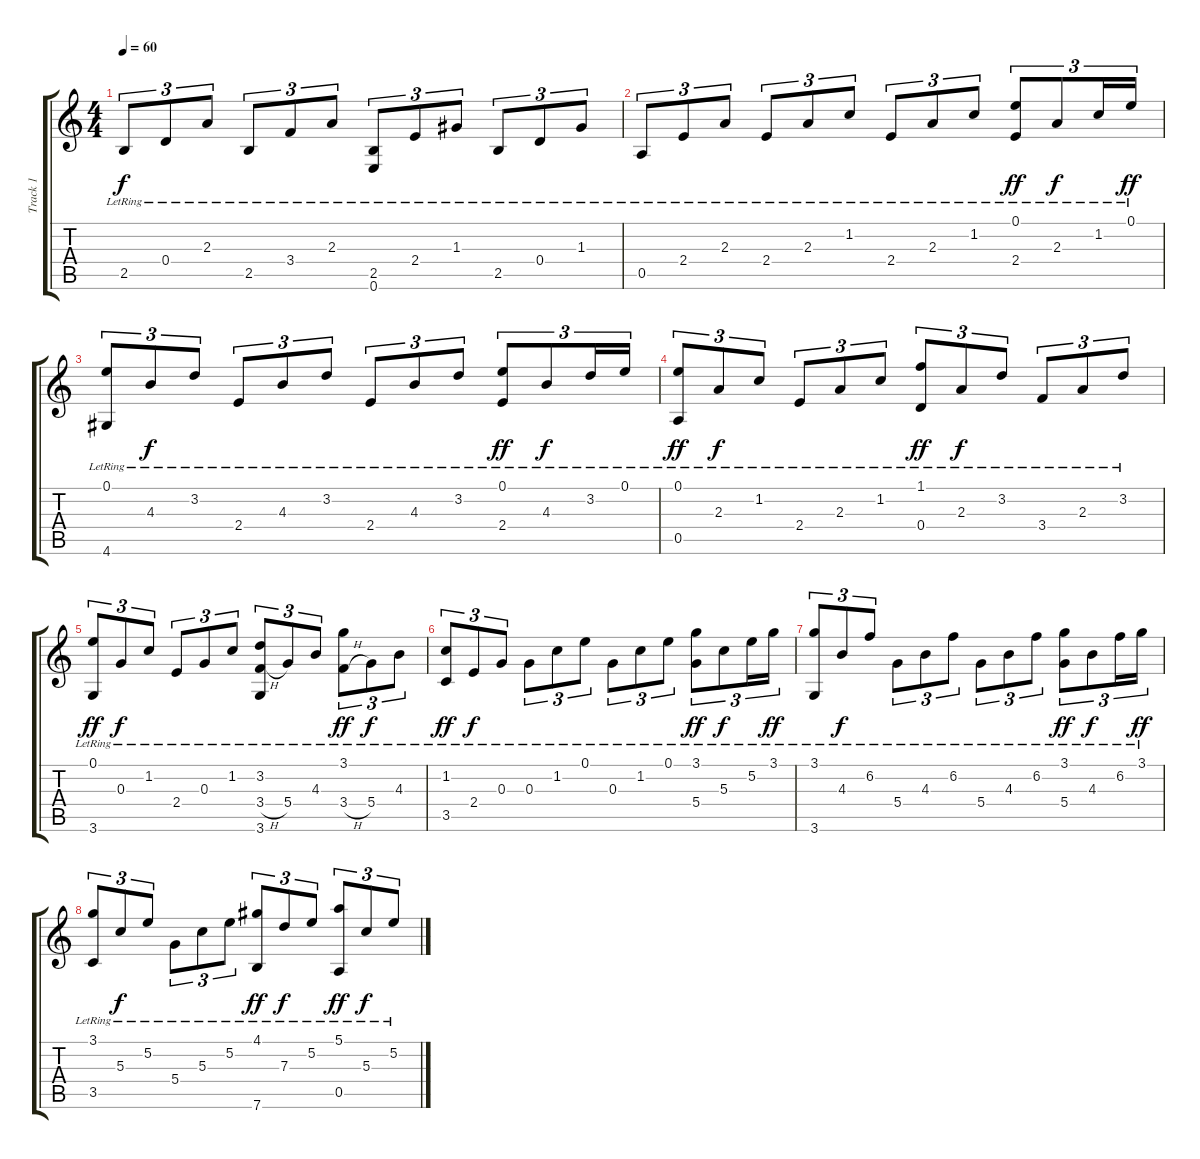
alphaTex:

\track ("Track 1" "Track 1") {instrument acousticbass}
\staff {score tabs}
\tuning (E4 B3 G3 D3 A2 E2) {hide}
\ts (4 4)
\tempo 60
\clef g2
\ks c
2.5{lr}.8{tu (3 2) dy f} 0.4{lr}.8{tu (3 2)} 2.3{lr}.8{tu (3 2)} 2.5{lr}.8{tu (3 2)} 3.4{lr}.8{tu (3 2)} 2.3{lr}.8{tu (3 2)} (2.5{lr} 0.6{lr}).8{tu (3 2)} 2.4{lr}.8{tu (3 2)} 1.3{lr}.8{tu (3 2)} 2.5{lr}.8{tu (3 2)} 0.4{lr}.8{tu (3 2)} 1.3{lr}.8{tu (3 2)} |
0.5{lr}.8{tu (3 2)} 2.4{lr}.8{tu (3 2)} 2.3{lr}.8{tu (3 2)} 2.4{lr}.8{tu (3 2)} 2.3{lr}.8{tu (3 2)} 1.2{lr}.8{tu (3 2)} 2.4{lr}.8{tu (3 2)} 2.3{lr}.8{tu (3 2)} 1.2{lr}.8{tu (3 2)} (0.1{lr} 2.4{lr}).8{tu (3 2) dy ff} 2.3{lr}.8{tu (3 2) dy f} 1.2{lr}.16{tu (3 2)} 0.1{lr}.16{tu (3 2) dy ff} |
(0.1{lr} 4.6{lr}).8{tu (3 2)} 4.3{lr}.8{tu (3 2) dy f} 3.2{lr}.8{tu (3 2)} 2.4{lr}.8{tu (3 2)} 4.3{lr}.8{tu (3 2)} 3.2{lr}.8{tu (3 2)} 2.4{lr}.8{tu (3 2)} 4.3{lr}.8{tu (3 2)} 3.2{lr}.8{tu (3 2)} (0.1{lr} 2.4{lr}).8{tu (3 2) dy ff} 4.3{lr}.8{tu (3 2) dy f} 3.2{lr}.16{tu (3 2)} 0.1{lr}.16{tu (3 2)} |
(0.1{lr} 0.5{lr}).8{tu (3 2) dy ff} 2.3{lr}.8{tu (3 2) dy f} 1.2{lr}.8{tu (3 2)} 2.4{lr}.8{tu (3 2)} 2.3{lr}.8{tu (3 2)} 1.2{lr}.8{tu (3 2)} (1.1{lr} 0.4{lr}).8{tu (3 2) dy ff} 2.3{lr}.8{tu (3 2) dy f} 3.2{lr}.8{tu (3 2)} 3.4{lr}.8{tu (3 2)} 2.3{lr}.8{tu (3 2)} 3.2{lr}.8{tu (3 2)} |
(0.1{lr} 3.6{lr}).8{tu (3 2) dy ff} 0.3{lr}.8{tu (3 2) dy f} 1.2{lr}.8{tu (3 2)} 2.4{lr}.8{tu (3 2)} 0.3{lr}.8{tu (3 2)} 1.2{lr}.8{tu (3 2)} (3.2{lr} 3.4{h} 3.6{lr}).8{tu (3 2)} 5.4{lr}.8{tu (3 2)} 4.3{lr}.8{tu (3 2)} (3.1{lr} 3.4{h}).8{tu (3 2) dy ff} 5.4{lr}.8{tu (3 2) dy f} 4.3{lr}.8{tu (3 2)} |
(1.2{lr} 3.5{lr}).8{tu (3 2) dy ff} 2.4{lr}.8{tu (3 2) dy f} 0.3{lr}.8{tu (3 2)} 0.3{lr}.8{tu (3 2)} 1.2{lr}.8{tu (3 2)} 0.1{lr}.8{tu (3 2)} 0.3{lr}.8{tu (3 2)} 1.2{lr}.8{tu (3 2)} 0.1{lr}.8{tu (3 2)} (3.1{lr} 5.4{lr}).8{tu (3 2) dy ff} 5.3{lr}.8{tu (3 2) dy f} 5.2{lr}.16{tu (3 2)} 3.1{lr}.16{tu (3 2) dy ff} |
(3.1{lr} 3.6{lr}).8{tu (3 2)} 4.3{lr}.8{tu (3 2) dy f} 6.2{lr}.8{tu (3 2)} 5.4{lr}.8{tu (3 2)} 4.3{lr}.8{tu (3 2)} 6.2{lr}.8{tu (3 2)} 5.4{lr}.8{tu (3 2)} 4.3{lr}.8{tu (3 2)} 6.2{lr}.8{tu (3 2)} (3.1{lr} 5.4{lr}).8{tu (3 2) dy ff} 4.3{lr}.8{tu (3 2) dy f} 6.2{lr}.16{tu (3 2)} 3.1{lr}.16{tu (3 2) dy ff} |
(3.1{lr} 3.5{lr}).8{tu (3 2)} 5.3{lr}.8{tu (3 2) dy f} 5.2{lr}.8{tu (3 2)} 5.4{lr}.8{tu (3 2)} 5.3{lr}.8{tu (3 2)} 5.2{lr}.8{tu (3 2)} (4.1{lr} 7.6{lr}).8{tu (3 2) dy ff} 7.3{lr}.8{tu (3 2) dy f} 5.2{lr}.8{tu (3 2)} (5.1{lr} 0.5{lr}).8{tu (3 2) dy ff} 5.3{lr}.8{tu (3 2) dy f} 5.2{lr}.8{tu (3 2)}
